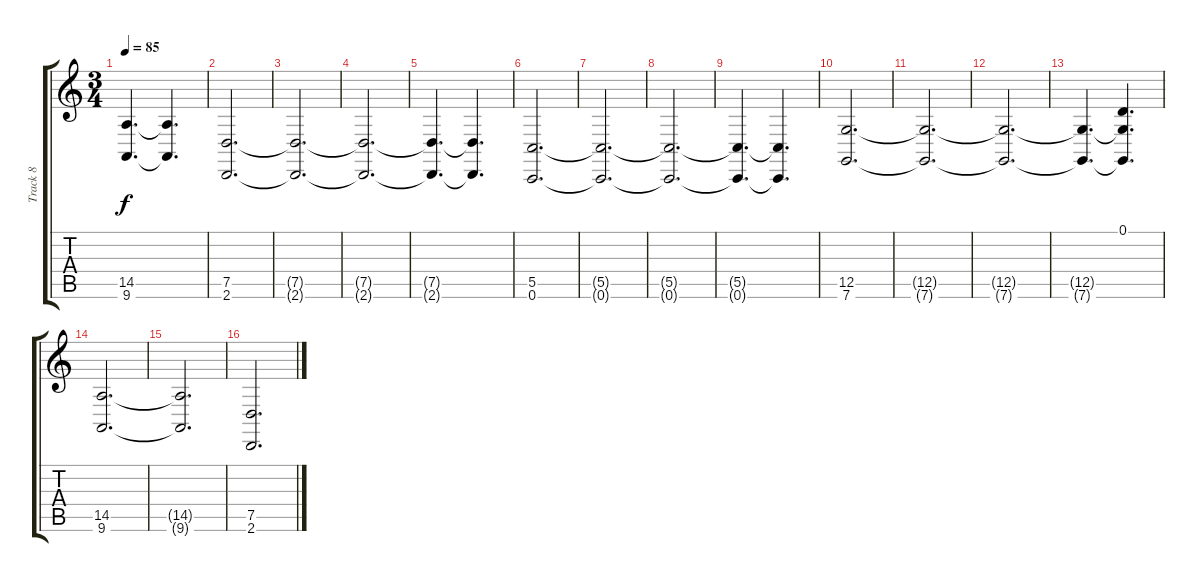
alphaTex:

\track ("Track 8" "Track 8") {instrument synthstrings2}
\staff {score tabs}
\tuning (D4 A3 F3 C3 G2 C2) {hide}
\ts (3 4)
\tempo 85
\clef g2
\ks c
(14.5{t} 9.6{t}).4{d dy f} (14.5{t} 9.6{t}).4{d} |
(7.5 2.6).2{d} |
(7.5{t} 2.6{t}).2{d} |
(7.5{t} 2.6{t}).2{d} |
(7.5{t} 2.6{t}).4{d} (7.5{t} 2.6{t}).4{d} |
(5.5 0.6).2{d} |
(5.5{t} 0.6{t}).2{d} |
(5.5{t} 0.6{t}).2{d} |
(5.5{t} 0.6{t}).4{d} (5.5{t} 0.6{t}).4{d volume 16} |
(12.5 7.6).2{d} |
(12.5{t} 7.6{t}).2{d} |
(12.5{t} 7.6{t}).2{d} |
(12.5{t} 7.6{t}).4{d} (0.1 12.5{t} 7.6{t}).4{d} |
(14.5 9.6).2{d} |
(14.5{t} 9.6{t}).2{d} |
(7.5 2.6).2{d volume 13}
